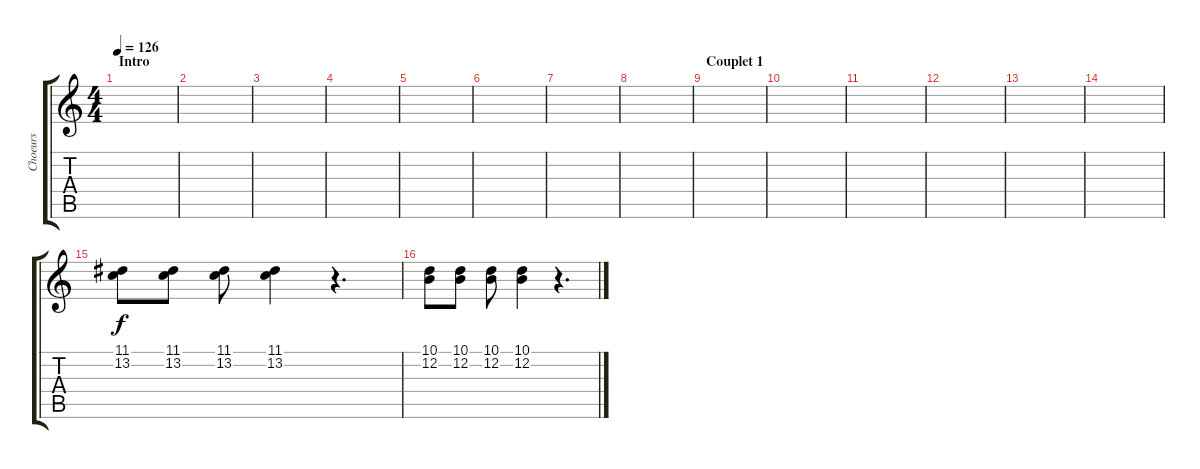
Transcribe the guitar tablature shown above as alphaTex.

\track ("Choeurs" "Choeurs") {instrument choiraahs}
\staff {score tabs}
\tuning (E4 B3 G3 D3 A2 E2) {hide}
\ts (4 4)
\section ("" "Intro")
\tempo 126
\clef g2
\ks c
|
|
|
|
|
|
|
|
\section ("" "Couplet 1")
|
|
|
|
|
|
(11.1 13.2).8 (11.1 13.2).8 (11.1 13.2).8 (11.1 13.2).4 r.4{d} |
(10.1 12.2).8 (10.1 12.2).8 (10.1 12.2).8 (10.1 12.2).4 r.4{d}
